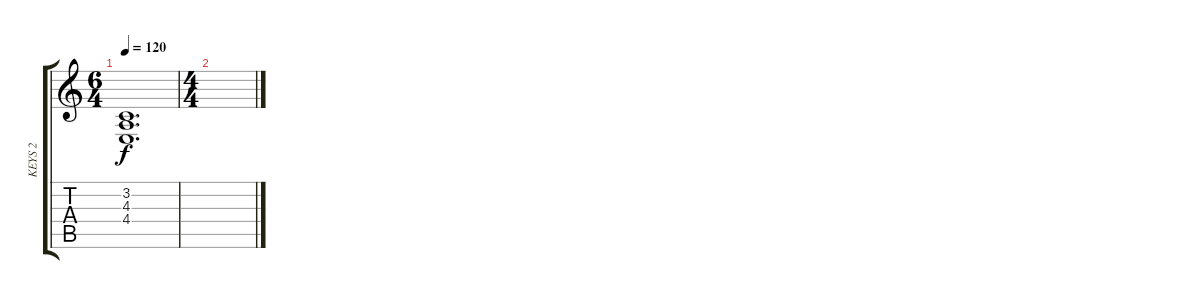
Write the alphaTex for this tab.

\track ("KEYS 2" "KEYS 2") {instrument stringensemble2}
\staff {score tabs}
\tuning (D4 A3 F3 C3 G2 C2) {hide}
\ts (6 4)
\tempo 120
\clef g2
\ks c
(3.2 4.3 4.4).1{d dy f volume 0} |
\ts (4 4)
